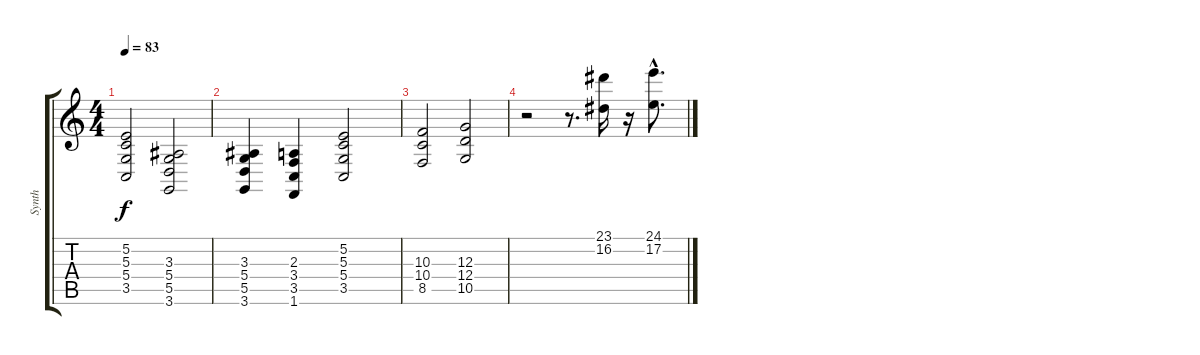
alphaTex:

\track ("Synth" "Synth") {instrument stringensemble1}
\staff {score tabs}
\tuning (E4 B3 G3 D3 A2 E2) {hide}
\ts (4 4)
\tempo 83
\clef g2
\ks c
(5.2 5.3 5.4 3.5).2{dy f} (3.3 5.4 5.5 3.6).2 |
(3.3 5.4 5.5 3.6).4 (2.3 3.4 3.5 1.6).4 (5.2 5.3 5.4 3.5).2 |
(10.3 10.4 8.5).2 (12.3 12.4 10.5).2 |
r.2 r.8{d} (23.1 16.2).16 r.16 (24.1{hac} 17.2{hac}).8{d}
